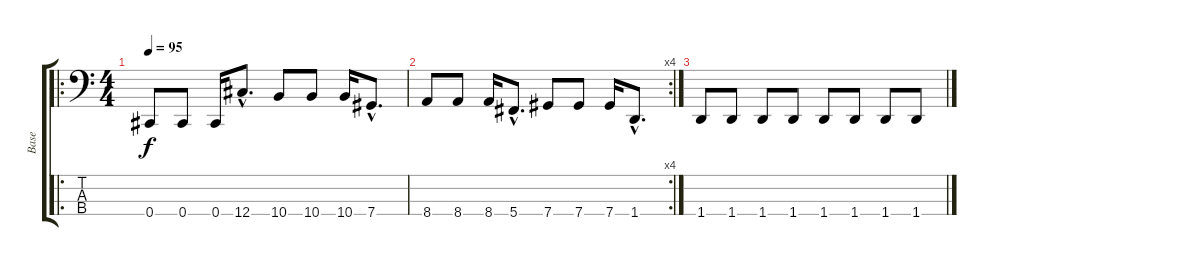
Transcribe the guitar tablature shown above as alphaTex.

\track ("Base" "Base") {instrument electricbassfinger}
\staff {score tabs}
\tuning (Gb2 Db2 Ab1 Db1) {hide}
\ro
\ts (4 4)
\tempo 95
\clef f4
\ks c
0.4.8{dy f} 0.4.8 0.4.16 12.4{hac}.8{d} 10.4.8 10.4.8 10.4.16 7.4{hac}.8{d} |
\rc 4
8.4.8 8.4.8 8.4.16 5.4{hac}.8{d} 7.4.8 7.4.8 7.4.16 1.4{hac}.8{d} |
1.4.8 1.4.8 1.4.8 1.4.8 1.4.8 1.4.8 1.4.8 1.4.8
